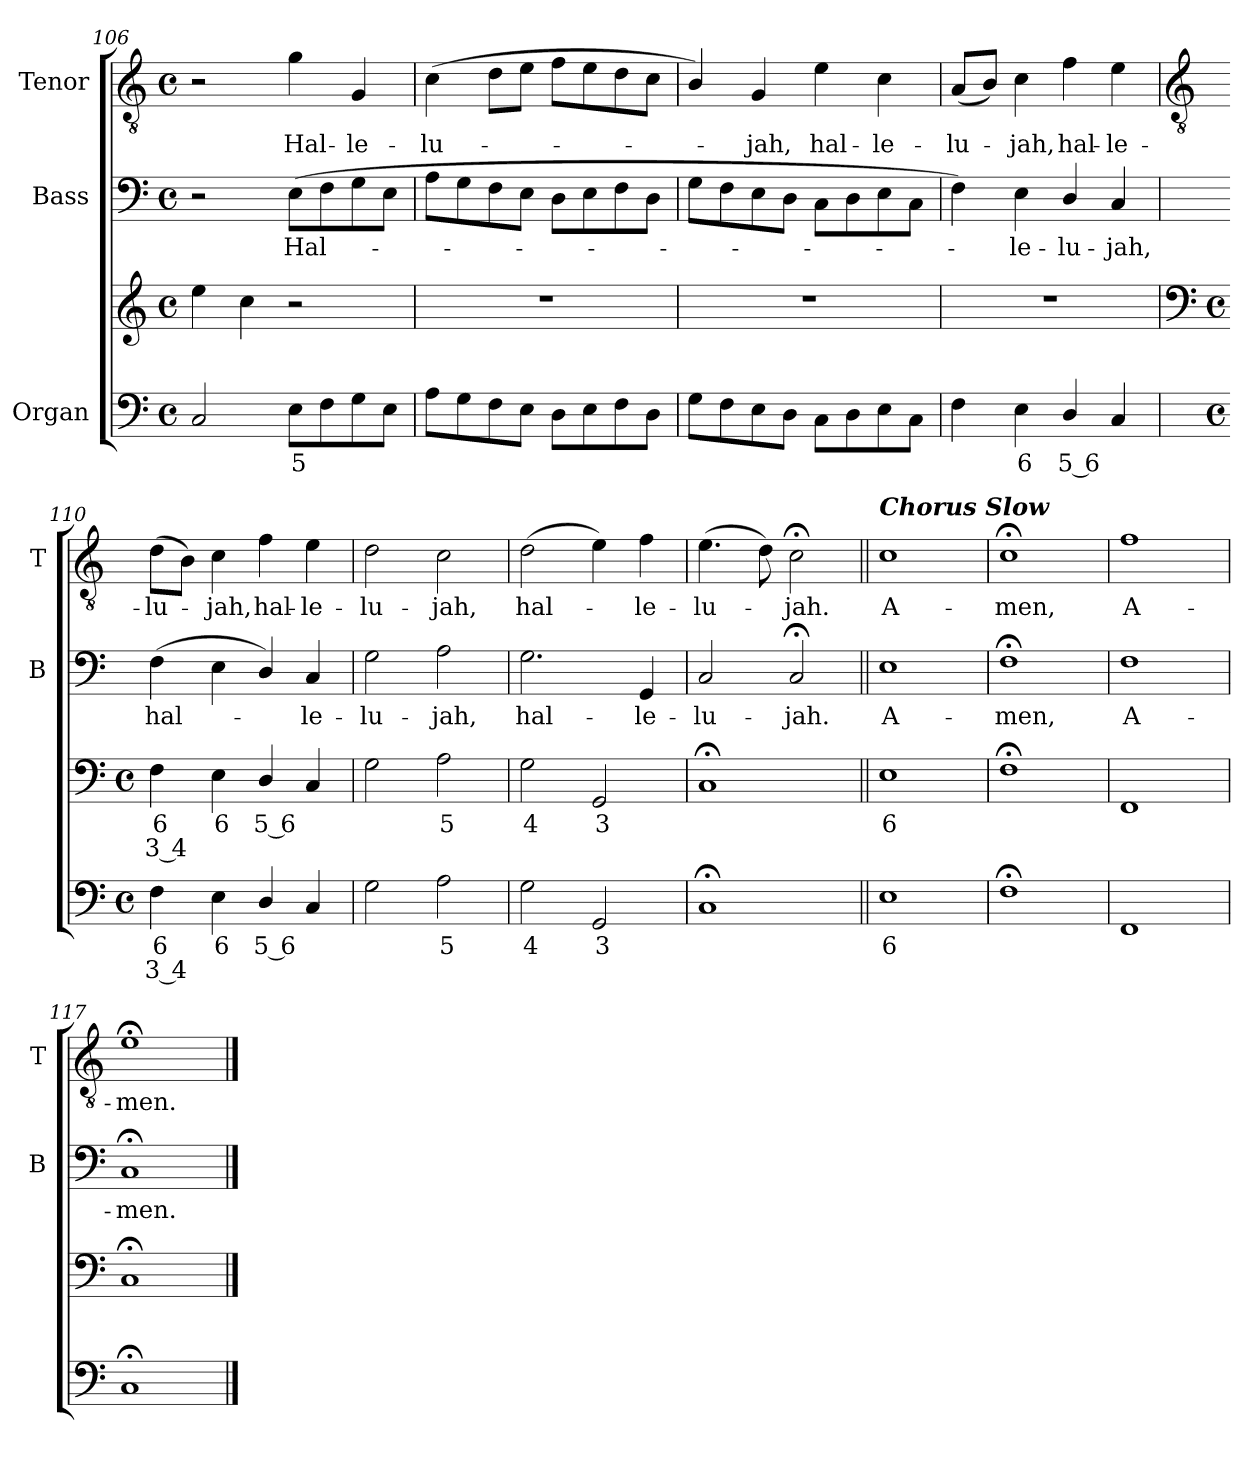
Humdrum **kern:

**kern	**text	**text	**kern	**text	**text	**kern	**text	**kern	**text
*part3	*part3	*part3	*part3	*part3	*part3	*part2	*part2	*part1	*part1
*staff4	*staff4	*staff4	*staff3	*staff3	*staff3	*staff2	*staff2	*staff1	*staff1
*I"Organ	*	*	*	*	*	*I"Bass	*	*I"Tenor	*
*	*	*	*	*	*	*I'B	*	*I'T	*
*clefF4	*	*	*clefG2	*	*	*clefF4	*	*clefGv2	*
*k[]	*	*	*k[]	*	*	*k[]	*	*k[]	*
*C:	*	*	*C:	*	*	*C:	*	*C:	*
*M4/4	*	*	*M4/4	*	*	*M4/4	*	*M4/4	*
*met(c)	*	*	*met(c)	*	*	*met(c)	*	*met(c)	*
=106	=106	=106	=106	=106	=106	=106	=106	=106	=106
2C	.	.	4ee	.	.	2r	.	2r	.
.	.	.	4cc	.	.	.	.	.	.
!	!LO:LY:b	!	!	!	!	!	!LO:LY:b	!	!LO:LY:b
8EL	5	.	2r	.	.	(>8EL	Hal-	4g	Hal-
8F	.	.	.	.	.	8F	.	.	.
!	!	!	!	!	!	!	!	!	!LO:LY:b
8G	.	.	.	.	.	8G	.	4G	-le-
8EJ	.	.	.	.	.	8EJ	.	.	.
=107	=107	=107	=107	=107	=107	=107	=107	=107	=107
!	!	!	!	!	!	!	!	!	!LO:LY:b
8AL	.	.	1r	.	.	8AL	.	(>4c	-lu-
8G	.	.	.	.	.	8G	.	.	.
8F	.	.	.	.	.	8F	.	8dL	.
8EJ	.	.	.	.	.	8EJ	.	8eJ	.
8DL	.	.	.	.	.	8DL	.	8fL	.
8E	.	.	.	.	.	8E	.	8e	.
8F	.	.	.	.	.	8F	.	8d	.
8DJ	.	.	.	.	.	8DJ	.	8cJ	.
=108	=108	=108	=108	=108	=108	=108	=108	=108	=108
8GL	.	.	1r	.	.	8GL	.	4B/)	.
8F	.	.	.	.	.	8F	.	.	.
!	!	!	!	!	!	!	!	!	!LO:LY:b
8E	.	.	.	.	.	8E	.	4G	jah,
8DJ	.	.	.	.	.	8DJ	.	.	.
!	!	!	!	!	!	!	!	!	!LO:LY:b
8CL	.	.	.	.	.	8CL	.	4e	hal-
8D	.	.	.	.	.	8D	.	.	.
!	!	!	!	!	!	!	!	!	!LO:LY:b
8E	.	.	.	.	.	8E	.	4c	-le-
8CJ	.	.	.	.	.	8CJ	.	.	.
=109	=109	=109	=109	=109	=109	=109	=109	=109	=109
!	!	!	!	!	!	!	!	!	!LO:LY:b
4F	.	.	1r	.	.	4F)	.	(<8AL	-lu-
.	.	.	.	.	.	.	.	8BJ)	.
!	!LO:LY:b	!	!	!	!	!	!LO:LY:b	!	!LO:LY:b
4E	6	.	.	.	.	4E	le-	4c	jah,
!	!LO:LY:b	!	!	!	!	!	!LO:LY:b	!	!LO:LY:b
4D/	5 6	.	.	.	.	4D/	-lu-	4f	hal-
!	!	!	!	!	!	!	!LO:LY:b	!	!LO:LY:b
4C	.	.	.	.	.	4C	-jah,	4e	-le-
!!LO:LB:g=z
=110	=110	=110	=110	=110	=110	=110	=110	=110	=110
*	*	*	*clefF4	*	*	*	*	*clefGv2	*
*k[]	*	*	*k[]	*	*	*	*	*	*
*C:	*	*	*C:	*	*	*	*	*	*
*M4/4	*	*	*M4/4	*	*	*	*	*	*
*met(c)	*	*	*met(c)	*	*	*	*	*	*
!	!LO:LY:b	!LO:LY:b	!	!LO:LY:b	!LO:LY:b	!	!LO:LY:b	!	!LO:LY:b
4F	6	3 4	4F	6	3 4	(>4F	hal-	(>8dL	-lu-
.	.	.	.	.	.	.	.	8BJ)	.
!	!LO:LY:b	!	!	!LO:LY:b	!	!	!	!	!LO:LY:b
4E	6	.	4E	6	.	4E	.	4c	jah,
!	!LO:LY:b	!	!	!LO:LY:b	!	!	!	!	!LO:LY:b
4D/	5 6	.	4D/	5 6	.	4D/)	.	4f	hal-
!	!	!	!	!	!	!	!LO:LY:b	!	!LO:LY:b
4C	.	.	4C	.	.	4C	le-	4e	-le-
=111	=111	=111	=111	=111	=111	=111	=111	=111	=111
!	!	!	!	!	!	!	!LO:LY:b	!	!LO:LY:b
2G	.	.	2G	.	.	2G	-lu-	2d	-lu-
!	!LO:LY:b	!	!	!LO:LY:b	!	!	!LO:LY:b	!	!LO:LY:b
2A	5	.	2A	5	.	2A	-jah,	2c	-jah,
=112	=112	=112	=112	=112	=112	=112	=112	=112	=112
!	!LO:LY:b	!	!	!LO:LY:b	!	!	!LO:LY:b	!	!LO:LY:b
2G	4	.	2G	4	.	2.G	hal-	(>2d	hal-
!	!LO:LY:b	!	!	!LO:LY:b	!	!	!	!	!
2GG	3	.	2GG	3	.	.	.	4e)	.
!	!	!	!	!	!	!	!LO:LY:b	!	!LO:LY:b
.	.	.	.	.	.	4GG	-le-	4f	le-
=113	=113	=113	=113	=113	=113	=113	=113	=113	=113
!	!	!	!	!	!	!	!LO:LY:b	!	!LO:LY:b
1C;	.	.	1C;	.	.	2C	-lu-	(>4.e	-lu-
.	.	.	.	.	.	.	.	8d)	.
!	!	!	!	!	!	!	!LO:LY:b	!	!LO:LY:b
.	.	.	.	.	.	2C;	-jah.	2c;<	jah.
=114||	=114||	=114||	=114||	=114||	=114||	=114||	=114||	=114||	=114||
!	!	!	!	!	!	!	!	!LO:TX:a:Bi:t=Chorus Slow	!
!	!LO:LY:b	!	!	!LO:LY:b	!	!	!LO:LY:b	!	!LO:LY:b
1E	6	.	1E	6	.	1E	A-	1c	A-
=115	=115	=115	=115	=115	=115	=115	=115	=115	=115
!	!	!	!	!	!	!	!LO:LY:b	!	!LO:LY:b
1F;	.	.	1F;	.	.	1F;<	-men,	1c;<	-men,
=116	=116	=116	=116	=116	=116	=116	=116	=116	=116
!	!	!	!	!	!	!	!LO:LY:b	!	!LO:LY:b
1FF	.	.	1FF	.	.	1F	A-	1f	A-
=117	=117	=117	=117	=117	=117	=117	=117	=117	=117
!	!	!	!	!	!	!	!LO:LY:b	!	!LO:LY:b
1C;	.	.	1C;	.	.	1C;<	-men.	1e;<	-men.
==	==	==	==	==	==	==	==	==	==
*-	*-	*-	*-	*-	*-	*-	*-	*-	*-
